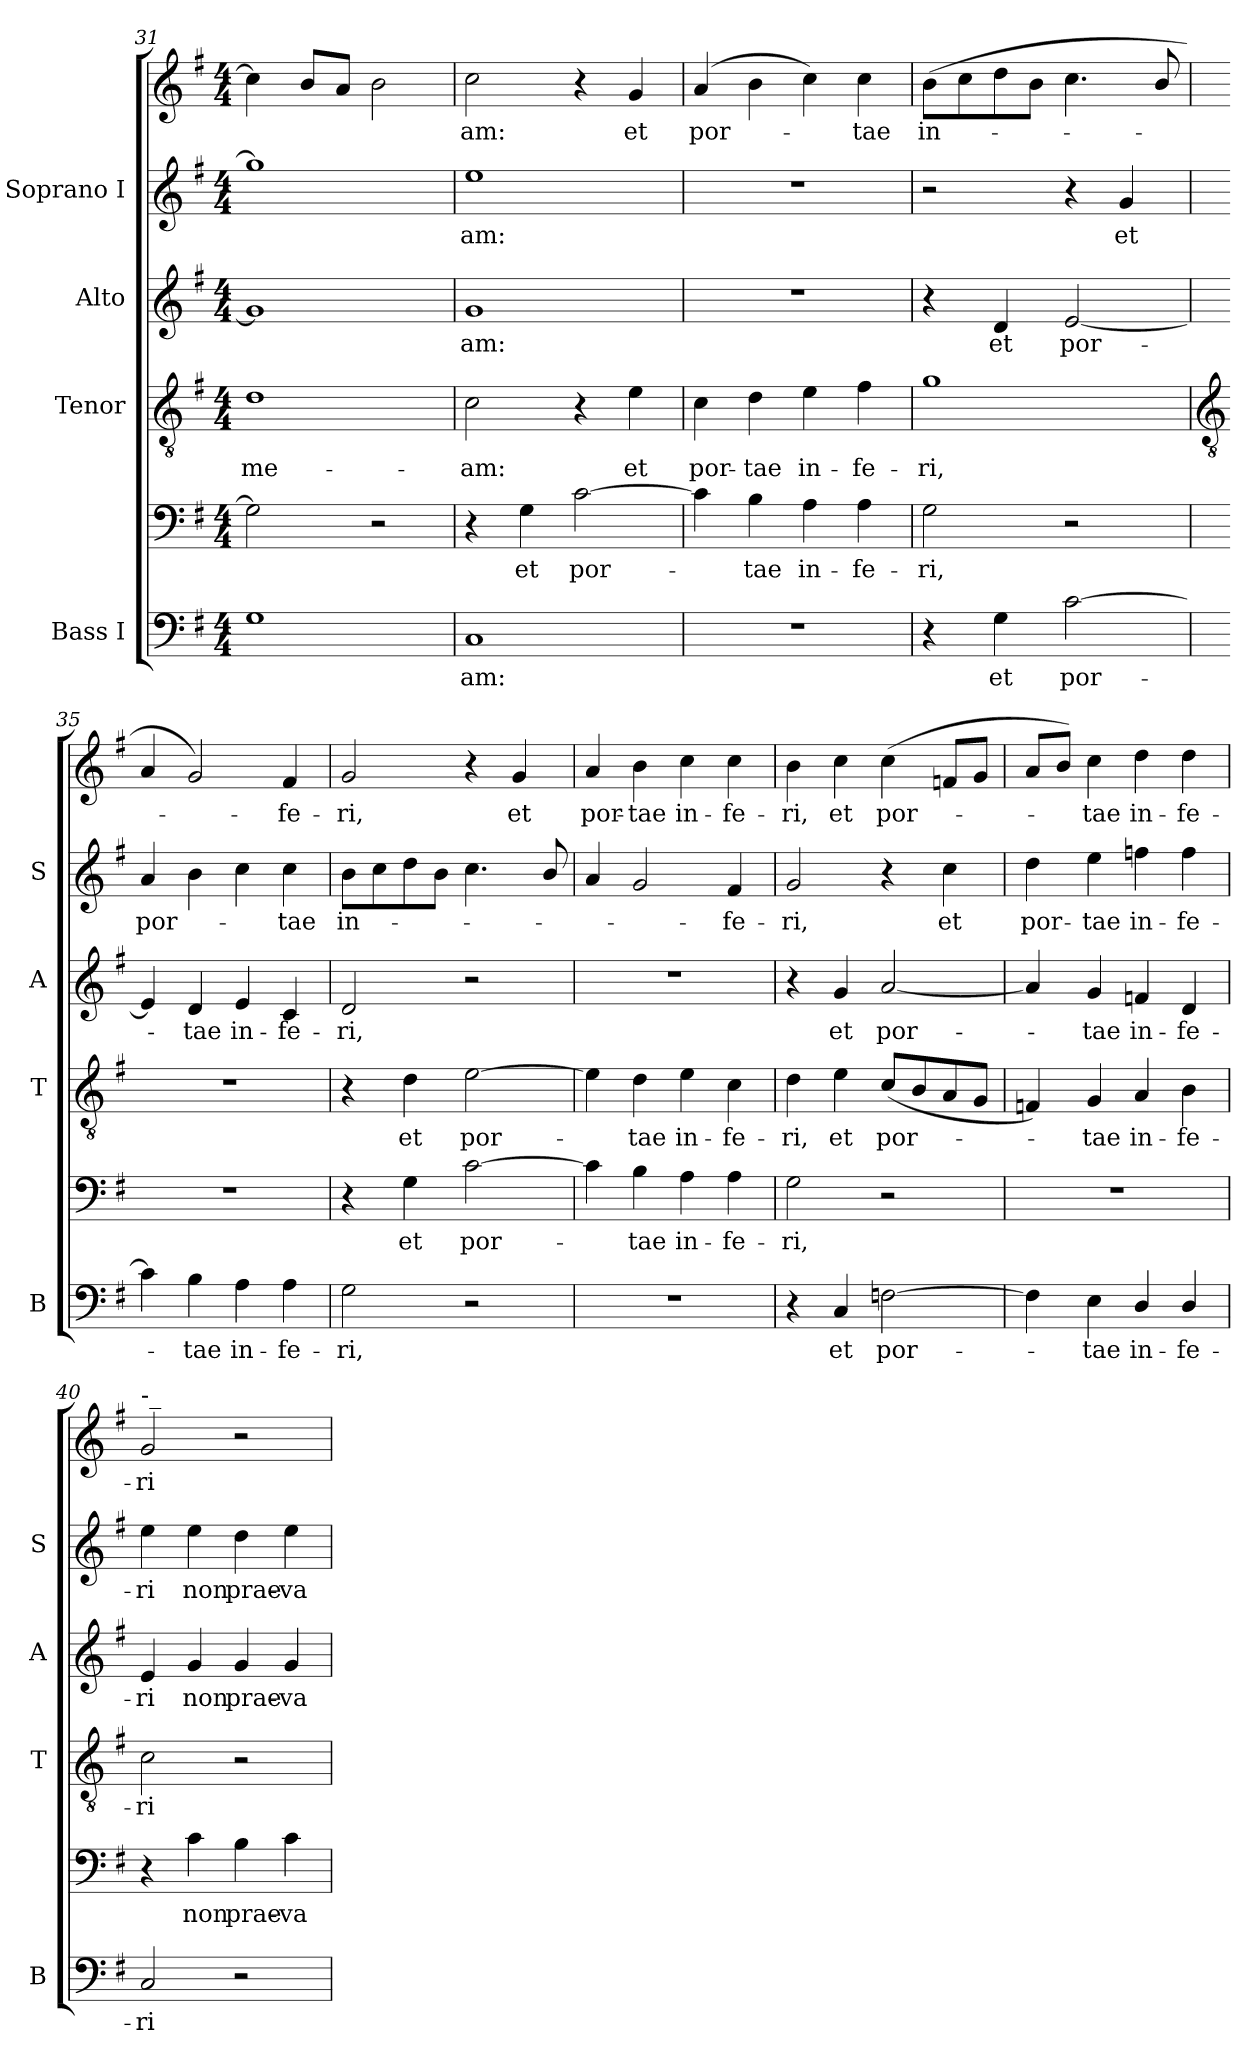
**kern	**text	**kern	**text	**kern	**text	**kern	**text	**kern	**text	**kern	**text
*part4	*part4	*part4	*part4	*part3	*part3	*part2	*part2	*part1	*part1	*part1	*part1
*staff6	*staff6	*staff5	*staff5	*staff4	*staff4	*staff3	*staff3	*staff2	*staff2	*staff1	*staff1
*I"Bass I	*	*	*	*I"Tenor	*	*I"Alto	*	*I"Soprano I	*	*	*
*I'B	*	*	*	*I'T	*	*I'A	*	*I'S	*	*	*
*clefF4	*	*clefF4	*	*clefGv2	*	*clefG2	*	*clefG2	*	*clefG2	*
*k[f#]	*	*k[f#]	*	*k[f#]	*	*k[f#]	*	*k[f#]	*	*k[f#]	*
*G:	*	*G:	*	*G:	*	*G:	*	*G:	*	*G:	*
*M4/4	*	*M4/4	*	*M4/4	*	*M4/4	*	*M4/4	*	*M4/4	*
=31	=31	=31	=31	=31	=31	=31	=31	=31	=31	=31	=31
!	!	!	!	!	!LO:LY:b	!	!	!	!	!	!
1G	.	2G]	.	1d	me-	1g]	.	1gg]	.	4cc]	.
.	.	.	.	.	.	.	.	.	.	8bL	.
.	.	.	.	.	.	.	.	.	.	8aJ	.
.	.	2r	.	.	.	.	.	.	.	2b	.
=32	=32	=32	=32	=32	=32	=32	=32	=32	=32	=32	=32
!	!LO:LY:b	!	!	!	!LO:LY:b	!	!LO:LY:b	!	!LO:LY:b	!	!LO:LY:b
1C	am:	4r	.	2c	-am:	1g	am:	1ee	am:	2cc	am:
!	!	!	!LO:LY:b	!	!	!	!	!	!	!	!
.	.	4G	et	.	.	.	.	.	.	.	.
!	!	!	!LO:LY:b	!	!	!	!	!	!	!	!
.	.	[2c	por-	4r	.	.	.	.	.	4r	.
!	!	!	!	!	!LO:LY:b	!	!	!	!	!	!LO:LY:b
.	.	.	.	4e	et	.	.	.	.	4g	et
=33	=33	=33	=33	=33	=33	=33	=33	=33	=33	=33	=33
!	!	!	!	!	!LO:LY:b	!	!	!	!	!	!LO:LY:b
1r	.	4c]	.	4c	por-	1r	.	1r	.	(>4a	por-
!	!	!	!LO:LY:b	!	!LO:LY:b	!	!	!	!	!	!
.	.	4B	tae	4d	-tae	.	.	.	.	4b	.
!	!	!	!LO:LY:b	!	!LO:LY:b	!	!	!	!	!	!
.	.	4A	in-	4e	in-	.	.	.	.	4cc)	.
!	!	!	!LO:LY:b	!	!LO:LY:b	!	!	!	!	!	!LO:LY:b
.	.	4A	-fe-	4f#	-fe-	.	.	.	.	4cc	tae
=34	=34	=34	=34	=34	=34	=34	=34	=34	=34	=34	=34
!	!	!	!LO:LY:b	!	!LO:LY:b	!	!	!	!	!	!LO:LY:b
4r	.	2G	-ri,	1g	-ri,	4r	.	2r	.	(<8bL	in-
.	.	.	.	.	.	.	.	.	.	8cc	.
!	!LO:LY:b	!	!	!	!	!	!LO:LY:b	!	!	!	!
4G	et	.	.	.	.	4d	et	.	.	8dd	.
.	.	.	.	.	.	.	.	.	.	8bJ	.
!	!LO:LY:b	!	!	!	!	!	!LO:LY:b	!	!	!	!
[2c	por-	2r	.	.	.	[2e	por-	4r	.	4.cc	.
!	!	!	!	!	!	!	!	!	!LO:LY:b	!	!
.	.	.	.	.	.	.	.	4g	et	.	.
.	.	.	.	.	.	.	.	.	.	8b/	.
!!LO:LB:g=z
=35	=35	=35	=35	=35	=35	=35	=35	=35	=35	=35	=35
*	*	*	*	*clefGv2	*	*	*	*	*	*	*
!	!	!	!	!	!	!	!	!	!LO:LY:b	!	!
4c]	.	1r	.	1r	.	4e]	.	4a	-por-	4a	.
!	!LO:LY:b	!	!	!	!	!	!LO:LY:b	!	!	!	!
4B	tae	.	.	.	.	4d	tae	4b	.	2g)	.
!	!LO:LY:b	!	!	!	!	!	!LO:LY:b	!	!	!	!
4A	in-	.	.	.	.	4e	in-	4cc	.	.	.
!	!LO:LY:b	!	!	!	!	!	!LO:LY:b	!	!LO:LY:b	!	!LO:LY:b
4A	-fe-	.	.	.	.	4c	-fe-	4cc	tae	4f#	fe-
=36	=36	=36	=36	=36	=36	=36	=36	=36	=36	=36	=36
!	!LO:LY:b	!	!	!	!	!	!LO:LY:b	!	!LO:LY:b	!	!LO:LY:b
2G	ri,	4r	.	4r	.	2d	-ri,	8bL	in-	2g	ri,
.	.	.	.	.	.	.	.	8cc	.	.	.
!	!	!	!LO:LY:b	!	!LO:LY:b	!	!	!	!	!	!
.	.	4G	-et	4d	et	.	.	8dd	.	.	.
.	.	.	.	.	.	.	.	8bJ	.	.	.
!	!	!	!LO:LY:b	!	!LO:LY:b	!	!	!	!	!	!
2r	.	[2c	por-	[2e	por-	2r	.	4.cc	.	4r	.
!	!	!	!	!	!	!	!	!	!	!	!LO:LY:b
.	.	.	.	.	.	.	.	.	.	4g	et
.	.	.	.	.	.	.	.	8b/	.	.	.
=37	=37	=37	=37	=37	=37	=37	=37	=37	=37	=37	=37
!	!	!	!	!	!	!	!	!	!	!	!LO:LY:b
1r	.	4c]	.	4e]	.	1r	.	4a	.	4a	por-
!	!	!	!LO:LY:b	!	!LO:LY:b	!	!	!	!	!	!LO:LY:b
.	.	4B	tae	4d	tae	.	.	2g	.	4b	-tae
!	!	!	!LO:LY:b	!	!LO:LY:b	!	!	!	!	!	!LO:LY:b
.	.	4A	in-	4e	in-	.	.	.	.	4cc	in-
!	!	!	!LO:LY:b	!	!LO:LY:b	!	!	!	!LO:LY:b	!	!LO:LY:b
.	.	4A	-fe-	4c	-fe-	.	.	4f#	-fe-	4cc	-fe-
=38	=38	=38	=38	=38	=38	=38	=38	=38	=38	=38	=38
!	!	!	!LO:LY:b	!	!LO:LY:b	!	!	!	!LO:LY:b	!	!LO:LY:b
4r	.	2G	-ri,	4d	-ri,	4r	.	2g	ri,	4b	-ri,
!	!LO:LY:b	!	!	!	!LO:LY:b	!	!LO:LY:b	!	!	!	!LO:LY:b
4C	et	.	.	4e	et	4g	et	.	.	4cc	et
!	!LO:LY:b	!	!	!	!LO:LY:b	!	!LO:LY:b	!	!	!	!LO:LY:b
[2Fn	por-	2r	.	(<8cL	por-	[2a	por-	4r	.	(<4cc	por-
.	.	.	.	8B	.	.	.	.	.	.	.
!	!	!	!	!	!	!	!	!	!LO:LY:b	!	!
.	.	.	.	8A	.	.	.	4cc	et	8fnL	.
.	.	.	.	8GJ	.	.	.	.	.	8gJ	.
=39	=39	=39	=39	=39	=39	=39	=39	=39	=39	=39	=39
!	!	!	!	!	!	!	!	!	!LO:LY:b	!	!
4F]	.	1r	.	4Fn)	.	4a]	.	4dd	-por-	8aL	.
.	.	.	.	.	.	.	.	.	.	8bJ)	.
!	!LO:LY:b	!	!	!	!LO:LY:b	!	!LO:LY:b	!	!LO:LY:b	!	!LO:LY:b
4E	tae	.	.	4G	tae	4g	tae	4ee	-tae	4cc	tae
!	!LO:LY:b	!	!	!	!LO:LY:b	!	!LO:LY:b	!	!LO:LY:b	!	!LO:LY:b
4D/	in-	.	.	4A	in-	4fn	in-	4ffn	in-	4dd	in-
!	!LO:LY:b	!	!	!	!LO:LY:b	!	!LO:LY:b	!	!LO:LY:b	!	!LO:LY:b
4D/	-fe-	.	.	4B	-fe-	4d	-fe-	4ff	-fe-	4dd	-fe-
=40	=40	=40	=40	=40	=40	=40	=40	=40	=40	=40	=40
!	!	!	!	!	!	!	!	!	!	!LO:TX:a:t=-_	!
!	!LO:LY:b	!	!	!	!LO:LY:b	!	!LO:LY:b	!	!LO:LY:b	!	!LO:LY:b
2C	-ri	4r	.	2c	-ri	4e	-ri	4ee	ri	2g	-ri
!	!	!	!LO:LY:b	!	!	!	!LO:LY:b	!	!LO:LY:b	!	!
.	.	4c	-non	.	.	4g	non	4ee	non	.	.
!	!	!	!LO:LY:b	!	!	!	!LO:LY:b	!	!LO:LY:b	!	!
2r	.	4B	prae-	2r	.	4g	prae-	4dd	prae-	2r	.
!	!	!	!LO:LY:b	!	!	!	!LO:LY:b	!	!LO:LY:b	!	!
.	.	4c	-va-	.	.	4g	-va-	4ee	-va-	.	.
=	=	=	=	=	=	=	=	=	=	=	=
*-	*-	*-	*-	*-	*-	*-	*-	*-	*-	*-	*-
